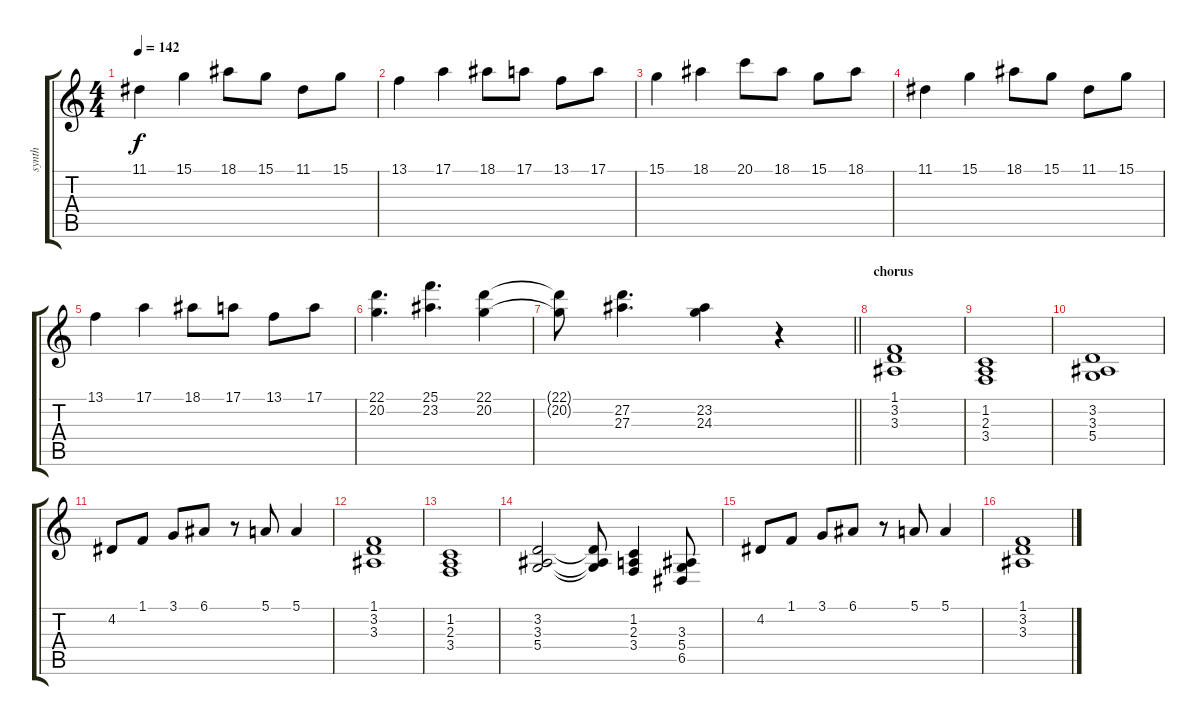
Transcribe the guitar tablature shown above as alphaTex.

\track ("synth" "synth") {instrument stringensemble1}
\staff {score tabs}
\tuning (E4 B3 G3 D3 A2 D2) {hide}
\ts (4 4)
\tempo 142
\clef g2
\ks c
11.1.4{dy f volume 8 instrument pad3polysynth} 15.1.4{volume 14} 18.1.8 15.1.8 11.1.8 15.1.8 |
13.1.4{volume 9} 17.1.4{volume 13} 18.1.8 17.1.8 13.1.8 17.1.8 |
15.1.4{volume 10} 18.1.4{volume 12} 20.1.8 18.1.8 15.1.8 18.1.8 |
11.1.4{volume 8 instrument pad3polysynth} 15.1.4{volume 14} 18.1.8 15.1.8 11.1.8 15.1.8 |
13.1.4{volume 9} 17.1.4{volume 13} 18.1.8 17.1.8 13.1.8 17.1.8 |
(22.1 20.2).4{d volume 12 instrument stringensemble1} (25.1 23.2).4{d} (22.1 20.2).4 |
\barLineRight lightlight
(22.1{t} 20.2{t}).8 (27.2 27.3).4{d} (23.2 24.3).4 r.4 |
\section ("" "chorus")
(1.1 3.2 3.3).1{volume 11 instrument synthstrings1} |
(1.2 2.3 3.4).1 |
(3.2 3.3 5.4).1 |
4.2.8 1.1.8 3.1.8 6.1.8 r.8 5.1.8 5.1.4 |
(1.1 3.2 3.3).1 |
(1.2 2.3 3.4).1 |
(3.2 3.3 5.4).2 (3.2{t} 3.3{t} 5.4{t}).8 (1.2 2.3 3.4).4 (3.3 5.4 6.5).8 |
4.2.8 1.1.8 3.1.8 6.1.8 r.8 5.1.8 5.1.4 |
(1.1 3.2 3.3).1{instrument synthstrings1}
